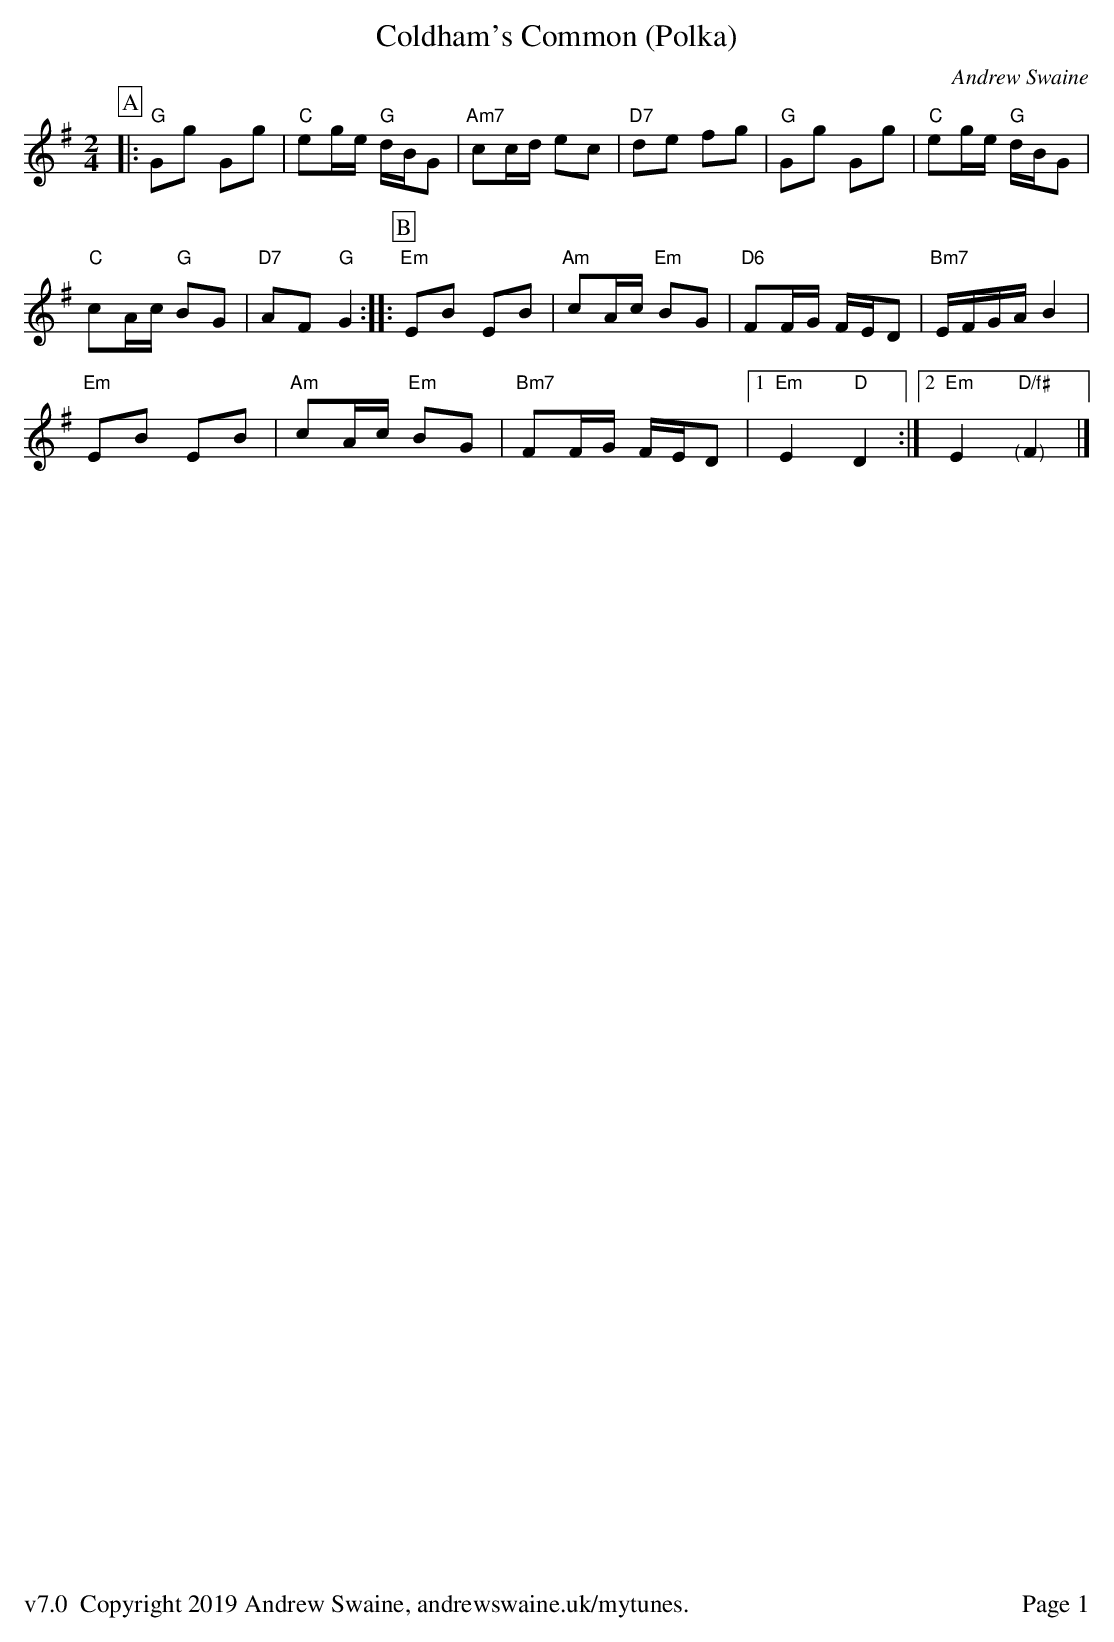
X:1
T:Coldham's Common (Polka)
C:Andrew Swaine
M:2/4
L:1/8
K:G
P:A
|:"G"Gg Gg|"C"eg/e/ "G"d/B/G|"Am7"cc/d/ ec|"D7"de fg|"G"Gg Gg|"C"eg/e/ "G"d/B/G|
"C"cA/c/ "G"BG|"D7"AF "G"G2::[P:B]"Em"EB EB|"Am"cA/c/ "Em"BG|"D6"FF/G/ F/E/D|"Bm7"E/F/G/A/ B2|
"Em"EB EB|"Am"cA/c/ "Em"BG|"Bm7"FF/G/ F/E/D|1 "Em"E2 "D"D2:|2 "Em"E2 "<("">)""D/f#"F2|]
